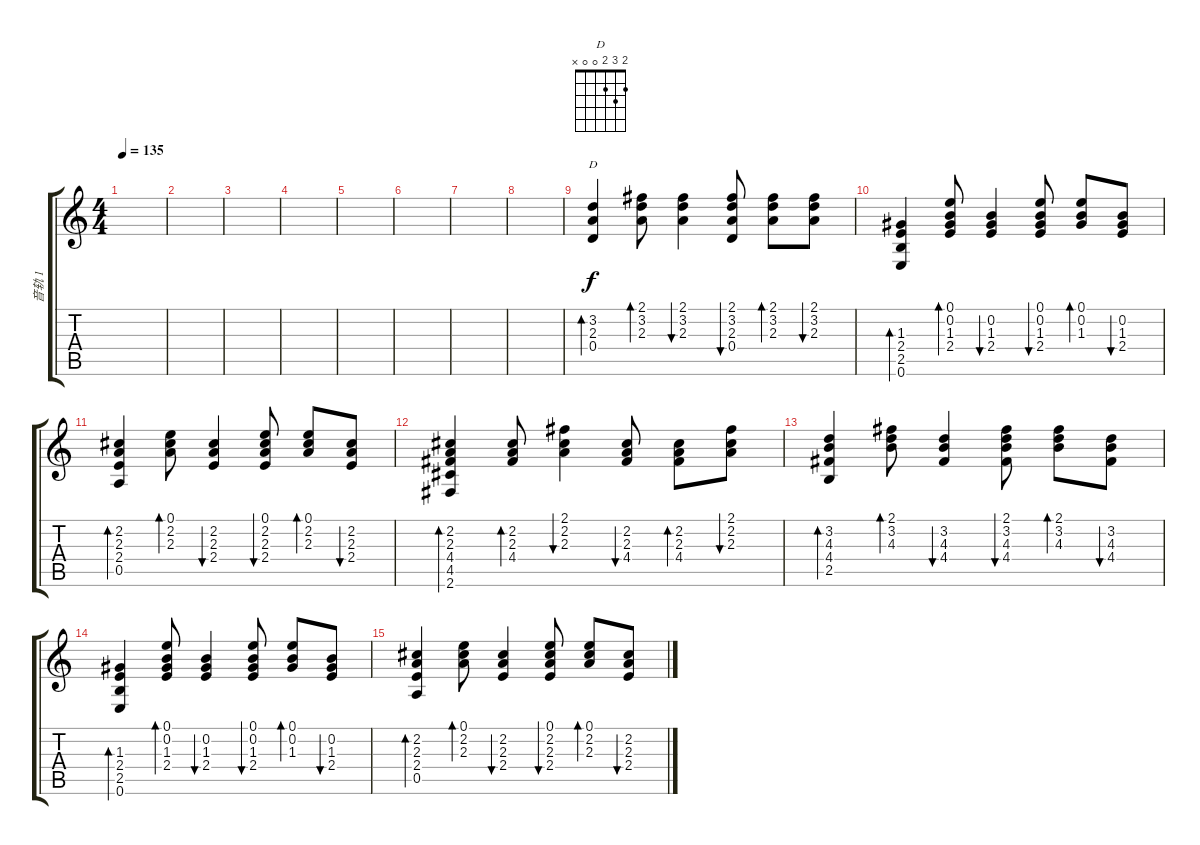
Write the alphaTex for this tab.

\track ("音轨 1" "音轨 1") {instrument distortionguitar}
\staff {score tabs}
\tuning (E4 B3 G3 D3 A2 E2) {hide}
\chord ("D" 2 3 2 0 0 x)
\ts (4 4)
\tempo 135
\clef g2
\ks c
|
|
|
|
|
|
|
|
(3.2 2.3 0.4).4{bd 120 ch "D"} (2.1 3.2 2.3).8{bd 120} (2.1 3.2 2.3).4{bu 120} (2.1 3.2 2.3 0.4).8{bu 120} (2.1 3.2 2.3).8{bd 120} (2.1 3.2 2.3).8{bu 120} |
(1.3 2.4 2.5 0.6).4{bd 120} (0.1 0.2 1.3 2.4).8{bd 120} (0.2 1.3 2.4).4{bu 120} (0.1 0.2 1.3 2.4).8{bu 120} (0.1 0.2 1.3).8{bd 120} (0.2 1.3 2.4).8{bu 120} |
(2.2 2.3 2.4 0.5).4{bd 120} (0.1 2.2 2.3).8{bd 120} (2.2 2.3 2.4).4{bu 120} (0.1 2.2 2.3 2.4).8{bu 120} (0.1 2.2 2.3).8{bd 120} (2.2 2.3 2.4).8{bu 120} |
(2.2 2.3 4.4 4.5 2.6).4{bd 120} (2.2 2.3 4.4).8{bd 120} (2.1 2.2 2.3).4{bu 120} (2.2 2.3 4.4).8{bu 120} (2.2 2.3 4.4).8{bd 120} (2.1 2.2 2.3).8{bu 120} |
(3.2 4.3 4.4 2.5).4{bd 120} (2.1 3.2 4.3).8{bd 120} (3.2 4.3 4.4).4{bu 120} (2.1 3.2 4.3 4.4).8{bu 120} (2.1 3.2 4.3).8{bd 120} (3.2 4.3 4.4).8{bu 120} |
(1.3 2.4 2.5 0.6).4{bd 120} (0.1 0.2 1.3 2.4).8{bd 120} (0.2 1.3 2.4).4{bu 120} (0.1 0.2 1.3 2.4).8{bu 120} (0.1 0.2 1.3).8{bd 120} (0.2 1.3 2.4).8{bu 120} |
(2.2 2.3 2.4 0.5).4{bd 120} (0.1 2.2 2.3).8{bd 120} (2.2 2.3 2.4).4{bu 120} (0.1 2.2 2.3 2.4).8{bu 120} (0.1 2.2 2.3).8{bd 120} (2.2 2.3 2.4).8{bu 120}
